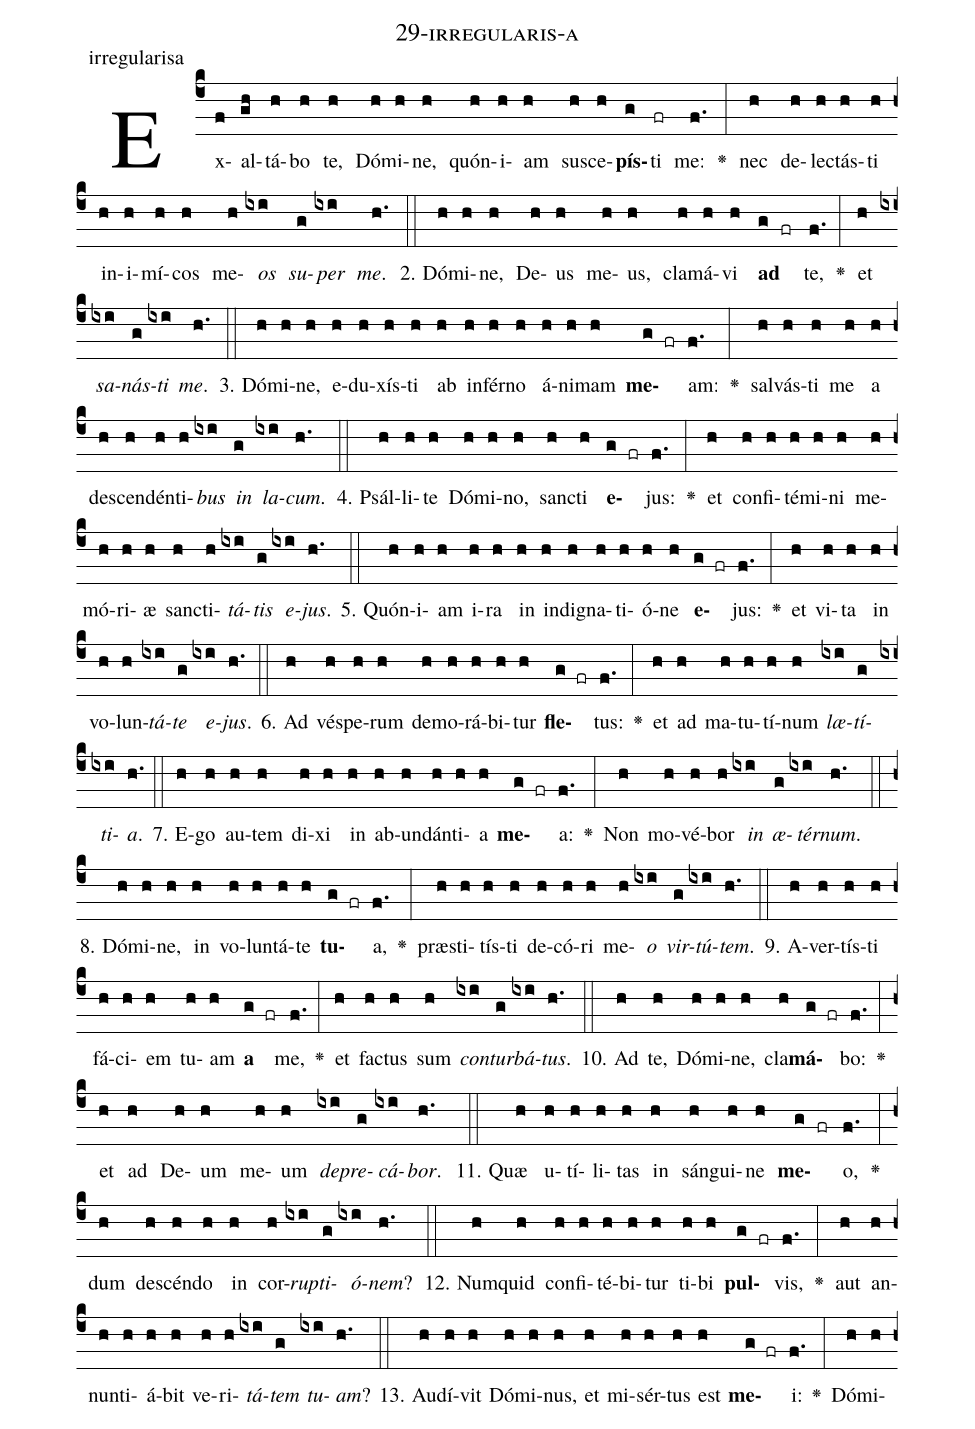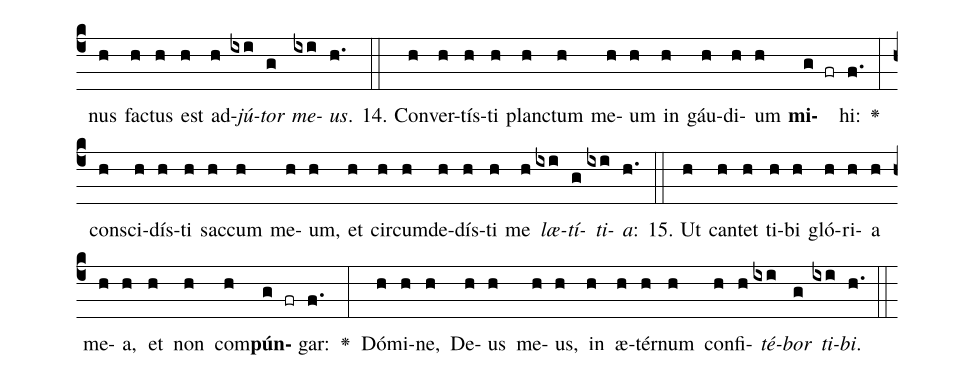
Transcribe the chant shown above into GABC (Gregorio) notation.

name: 29-irregularis-a;
annotation: irregularisa;
%%
(c4)Ex(f)al(gh)tá(h)bo(h) te,(h) Dó(h)mi(h)ne,(h) quón(h)i(h)am(h) su(h)sce(h)<b>pís</b>(g)ti(fr) me:(f.) <v>\greheightstar</v>(:) nec(h) de(h)lec(h)tás(h)ti(h) in(h)i(h)mí(h)cos(h) me(h)<i>os</i>(ixi) <i>su</i>(g)<i>per</i>(ixi) <i>me</i>.(h.) (::)
2. Dó(h)mi(h)ne,(h) De(h)us(h) me(h)us,(h) cla(h)má(h)vi(h) <b>ad</b>(g fr) te,(f.) <v>\greheightstar</v>(:) et(h) <i>sa</i>(ixi)<i>nás</i>(g)<i>ti</i>(ixi) <i>me</i>.(h.) (::)
3. Dó(h)mi(h)ne,(h) e(h)du(h)xís(h)ti(h) ab(h) in(h)fér(h)no(h) á(h)ni(h)mam(h) <b>me</b>(g fr)am:(f.) <v>\greheightstar</v>(:) sal(h)vás(h)ti(h) me(h) a(h) de(h)scen(h)dén(h)ti(h)<i>bus</i>(ixi) <i>in</i>(g) <i>la</i>(ixi)<i>cum</i>.(h.) (::)
4. Psál(h)li(h)te(h) Dó(h)mi(h)no,(h) sanc(h)ti(h) <b>e</b>(g fr)jus:(f.) <v>\greheightstar</v>(:) et(h) con(h)fi(h)té(h)mi(h)ni(h) me(h)mó(h)ri(h)æ(h) sanc(h)ti(h)<i>tá</i>(ixi)<i>tis</i>(g) <i>e</i>(ixi)<i>jus</i>.(h.) (::)
5. Quón(h)i(h)am(h) i(h)ra(h) in(h) in(h)di(h)gna(h)ti(h)ó(h)ne(h) <b>e</b>(g fr)jus:(f.) <v>\greheightstar</v>(:) et(h) vi(h)ta(h) in(h) vo(h)lun(h)<i>tá</i>(ixi)<i>te</i>(g) <i>e</i>(ixi)<i>jus</i>.(h.) (::)
6. Ad(h) vés(h)pe(h)rum(h) de(h)mo(h)rá(h)bi(h)tur(h) <b>fle</b>(g fr)tus:(f.) <v>\greheightstar</v>(:) et(h) ad(h) ma(h)tu(h)tí(h)num(h) <i>læ</i>(ixi)<i>tí</i>(g)<i>ti</i>(ixi)<i>a</i>.(h.) (::)
7. E(h)go(h) au(h)tem(h) di(h)xi(h) in(h) ab(h)un(h)dán(h)ti(h)a(h) <b>me</b>(g fr)a:(f.) <v>\greheightstar</v>(:) Non(h) mo(h)vé(h)bor(h) <i>in</i>(ixi) <i>æ</i>(g)<i>tér</i>(ixi)<i>num</i>.(h.) (::)
8. Dó(h)mi(h)ne,(h) in(h) vo(h)lun(h)tá(h)te(h) <b>tu</b>(g fr)a,(f.) <v>\greheightstar</v>(:) præ(h)sti(h)tís(h)ti(h) de(h)có(h)ri(h) me(h)<i>o</i>(ixi) <i>vir</i>(g)<i>tú</i>(ixi)<i>tem</i>.(h.) (::)
9. A(h)ver(h)tís(h)ti(h) fá(h)ci(h)em(h) tu(h)am(h) <b>a</b>(g fr) me,(f.) <v>\greheightstar</v>(:) et(h) fac(h)tus(h) sum(h) <i>con</i>(ixi)<i>tur</i>(g)<i>bá</i>(ixi)<i>tus</i>.(h.) (::)
10. Ad(h) te,(h) Dó(h)mi(h)ne,(h) cla(h)<b>má</b>(g fr)bo:(f.) <v>\greheightstar</v>(:) et(h) ad(h) De(h)um(h) me(h)um(h) <i>de</i>(ixi)<i>pre</i>(g)<i>cá</i>(ixi)<i>bor</i>.(h.) (::)
11. Quæ(h) u(h)tí(h)li(h)tas(h) in(h) sán(h)gui(h)ne(h) <b>me</b>(g fr)o,(f.) <v>\greheightstar</v>(:) dum(h) de(h)scén(h)do(h) in(h) cor(h)<i>rup</i>(ixi)<i>ti</i>(g)<i>ó</i>(ixi)<i>nem</i>?(h.) (::)
12. Num(h)quid(h) con(h)fi(h)té(h)bi(h)tur(h) ti(h)bi(h) <b>pul</b>(g fr)vis,(f.) <v>\greheightstar</v>(:) aut(h) an(h)nun(h)ti(h)á(h)bit(h) ve(h)ri(h)<i>tá</i>(ixi)<i>tem</i>(g) <i>tu</i>(ixi)<i>am</i>?(h.) (::)
13. Au(h)dí(h)vit(h) Dó(h)mi(h)nus,(h) et(h) mi(h)sér(h)tus(h) est(h) <b>me</b>(g fr)i:(f.) <v>\greheightstar</v>(:) Dó(h)mi(h)nus(h) fac(h)tus(h) est(h) ad(h)<i>jú</i>(ixi)<i>tor</i>(g) <i>me</i>(ixi)<i>us</i>.(h.) (::)
14. Con(h)ver(h)tís(h)ti(h) planc(h)tum(h) me(h)um(h) in(h) gáu(h)di(h)um(h) <b>mi</b>(g fr)hi:(f.) <v>\greheightstar</v>(:) con(h)sci(h)dís(h)ti(h) sac(h)cum(h) me(h)um,(h) et(h) cir(h)cum(h)de(h)dís(h)ti(h) me(h) <i>læ</i>(ixi)<i>tí</i>(g)<i>ti</i>(ixi)<i>a</i>:(h.) (::)
15. Ut(h) can(h)tet(h) ti(h)bi(h) gló(h)ri(h)a(h) me(h)a,(h) et(h) non(h) com(h)<b>pún</b>(g fr)gar:(f.) <v>\greheightstar</v>(:) Dó(h)mi(h)ne,(h) De(h)us(h) me(h)us,(h) in(h) æ(h)tér(h)num(h) con(h)fi(h)<i>té</i>(ixi)<i>bor</i>(g) <i>ti</i>(ixi)<i>bi</i>.(h.) (::)
